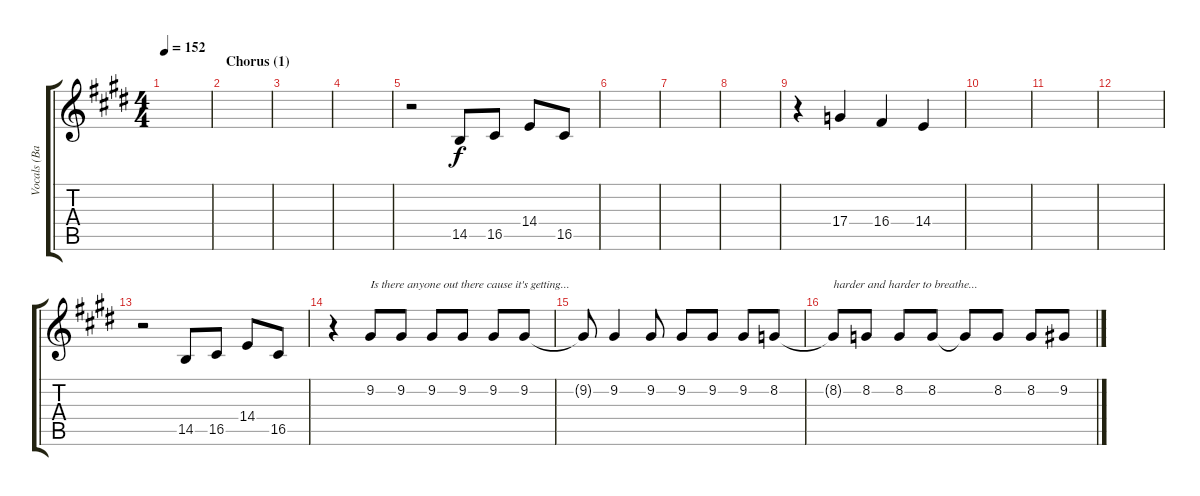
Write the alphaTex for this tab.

\track ("Vocals (Backing)" "Vocals (Ba") {instrument synthbrass2}
\staff {score tabs}
\tuning (E4 B3 G3 D3 A2 E2) {hide}
\ts (4 4)
\tempo 152
\clef g2
\ks c#minor
|
\section ("" "Chorus (1)")
|
|
|
r.2 14.5.8 16.5.8 14.4.8 16.5.8 |
|
|
|
r.4 17.4.4 16.4.4 14.4.4 |
|
|
|
r.2 14.5.8 16.5.8 14.4.8 16.5.8 |
r.4 9.2.8{txt "Is there anyone out there cause it's getting..."} 9.2.8 9.2.8 9.2.8 9.2.8 9.2.8 |
9.2{t}.8 9.2.4 9.2.8 9.2.8 9.2.8 9.2.8 8.2.8 |
8.2{t}.8{txt "harder and harder to breathe..."} 8.2.8 8.2.8 8.2.8 8.2{t}.8 8.2.8 8.2.8 9.2.8
